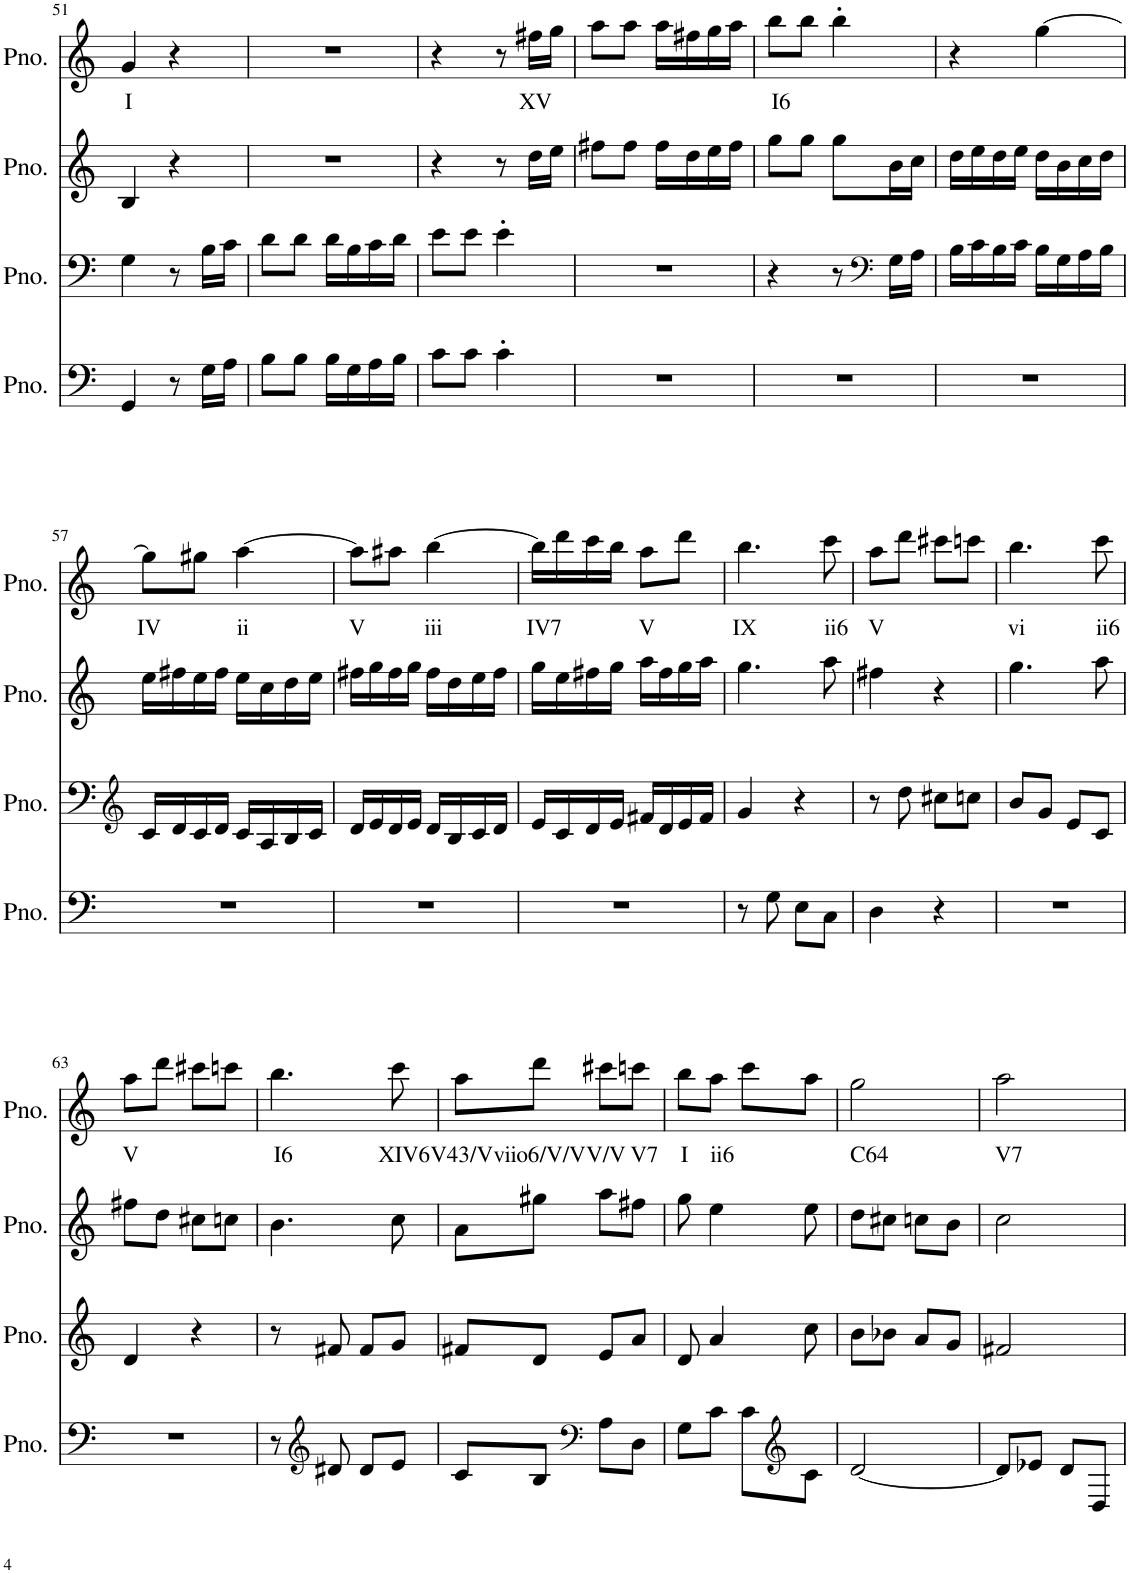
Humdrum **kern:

**kern	**kern	**kern	**kern	**text
*part4	*part3	*part2	*part1	*part1
*staff4	*staff3	*staff2	*staff1	*staff1
*I"Piano	*I"Piano	*I"Piano	*I"Piano, MIDI File Track 4 Ch4	*
*I'Pno.	*I'Pno.	*I'Pno.	*I'Pno.	*
!!LO:PB:g=z
*clefF4	*clefF4	*clefG2	*clefG2	*
*k[]	*k[]	*k[]	*k[]	*
*M2/4	*M2/4	*M2/4	*M2/4	*
=51	=51	=51	=51	=51
!	!	!	!	!LO:LY:b
4GG/	4G\	4B/	4g/	I
8r	8r	4r	4r	.
16G\LL	16B\LL	.	.	.
16A\JJ	16c\JJ	.	.	.
=52	=52	=52	=52	=52
8B\L	8d\L	2r	2r	.
8B\J	8d\J	.	.	.
16B\LL	16d\LL	.	.	.
16G\	16B\	.	.	.
16A\	16c\	.	.	.
16B\JJ	16d\JJ	.	.	.
=53	=53	=53	=53	=53
8c\L	8e\L	4r	4r	.
8c\J	8e\J	.	.	.
4c'\	4e'\	8r	8r	.
!	!	!	!	!LO:LY:b
.	.	16dd\LL	16ff#X\LL	XV
.	.	16ee\JJ	16gg\JJ	.
=54	=54	=54	=54	=54
2r	2r	8ff#X\L	8aa\L	.
.	.	8ff#\J	8aa\J	.
.	.	16ff#\LL	16aa\LL	.
.	.	16dd\	16ff#X\	.
.	.	16ee\	16gg\	.
.	.	16ff#\JJ	16aa\JJ	.
=55	=55	=55	=55	=55
!	!	!	!	!LO:LY:b
2r	4r	8gg\L	8bb\L	I6
.	.	8gg\J	8bb\J	.
.	8r	8gg\L	4bb'\	.
*	*clefF4	*	*	*
.	16G\LL	16b\L	.	.
.	16A\JJ	16cc\JJ	.	.
=56	=56	=56	=56	=56
2r	16B\LL	16dd\LL	4r	.
.	16c\	16ee\	.	.
.	16B\	16dd\	.	.
.	16c\JJ	16ee\JJ	.	.
.	16B\LL	16dd\LL	[4gg\	.
.	16G\	16b\	.	.
.	16A\	16cc\	.	.
.	16B\JJ	16dd\JJ	.	.
!!LO:LB:g=z
=57	=57	=57	=57	=57
*	*clefG2	*	*	*
!	!	!	!	!LO:LY:b
2r	16c/LL	16ee\LL	8gg\L]	IV
.	16d/	16ff#X\	.	.
.	16c/	16ee\	8gg#X\J	.
.	16d/JJ	16ff#\JJ	.	.
!	!	!	!	!LO:LY:b
.	16c/LL	16ee\LL	[4aa\	ii
.	16A/	16cc\	.	.
.	16B/	16dd\	.	.
.	16c/JJ	16ee\JJ	.	.
=58	=58	=58	=58	=58
!	!	!	!	!LO:LY:b
2r	16d/LL	16ff#X\LL	8aa\L]	V
.	16e/	16gg\	.	.
.	16d/	16ff#\	8aa#X\J	.
.	16e/JJ	16gg\JJ	.	.
!	!	!	!	!LO:LY:b
.	16d/LL	16ff#\LL	[4bb\	iii
.	16B/	16dd\	.	.
.	16c/	16ee\	.	.
.	16d/JJ	16ff#\JJ	.	.
=59	=59	=59	=59	=59
!	!	!	!	!LO:LY:b
2r	16e/LL	16gg\LL	16bb\LL]	IV7
.	16c/	16ee\	16ddd\	.
.	16d/	16ff#X\	16ccc\	.
.	16e/JJ	16gg\JJ	16bb\JJ	.
!	!	!	!	!LO:LY:b
.	16f#X/LL	16aa\LL	8aa\L	V
.	16d/	16ff#\	.	.
.	16e/	16gg\	8ddd\J	.
.	16f#/JJ	16aa\JJ	.	.
=60	=60	=60	=60	=60
!	!	!	!	!LO:LY:b
8r	4g/	4.gg\	4.bb\	IX
8G\	.	.	.	.
8E\L	4r	.	.	.
!	!	!	!	!LO:LY:b
8C\J	.	8aa\	8ccc\	ii6
=61	=61	=61	=61	=61
!	!	!	!	!LO:LY:b
4D\	8r	4ff#X\	8aa\L	V
.	8dd\	.	8ddd\J	.
4r	8cc#X\L	4r	8ccc#X\L	.
.	8ccn\J	.	8cccn\J	.
=62	=62	=62	=62	=62
!	!	!	!	!LO:LY:b
2r	8b/L	4.gg\	4.bb\	vi
.	8g/J	.	.	.
.	8e/L	.	.	.
!	!	!	!	!LO:LY:b
.	8c/J	8aa\	8ccc\	ii6
!!LO:LB:g=z
=63	=63	=63	=63	=63
!	!	!	!	!LO:LY:b
2r	4d/	8ff#X\L	8aa\L	V
.	.	8dd\J	8ddd\J	.
.	4r	8cc#X\L	8ccc#X\L	.
.	.	8ccn\J	8cccn\J	.
=64	=64	=64	=64	=64
!	!	!	!	!LO:LY:b
8r	8r	4.b\	4.bb\	I6
*clefG2	*	*	*	*
8d#X/	8f#X/	.	.	.
8d#/L	8f#/L	.	.	.
!	!	!	!	!LO:LY:b
8e/J	8g/J	8cc\	8ccc\	XIV6
=65	=65	=65	=65	=65
!	!	!	!	!LO:LY:b
8c/L	8f#X/L	8a\L	8aa\L	V43/V
!	!	!	!	!LO:LY:b
8B/J	8d/J	8gg#X\J	8ddd\J	viio6/V/V
*clefF4	*	*	*	*
!	!	!	!	!LO:LY:b
8A\L	8e/L	8aa\L	8ccc#X\L	V/V
!	!	!	!	!LO:LY:b
8D\J	8a/J	8ff#X\J	8cccn\J	V7
=66	=66	=66	=66	=66
!	!	!	!	!LO:LY:b
8G\L	8d/	8gg\	8bb\L	I
!	!	!	!	!LO:LY:b
8c\J	4a/	4ee\	8aa\J	ii6
8c\L	.	.	8ccc\L	.
*clefG2	*	*	*	*
8c\J	8cc\	8ee\	8aa\J	.
=67	=67	=67	=67	=67
!	!	!	!	!LO:LY:b
[2d/	8b\L	8dd\L	2gg\	C64
.	8b-X\J	8cc#X\J	.	.
.	8a/L	8ccn\L	.	.
.	8g/J	8b\J	.	.
=68	=68	=68	=68	=68
!	!	!	!	!LO:LY:b
8d/L]	2f#X/	2cc\	2aa\	V7
8e-X/J	.	.	.	.
8d/L	.	.	.	.
8D/J	.	.	.	.
=	=	=	=	=
*-	*-	*-	*-	*-
